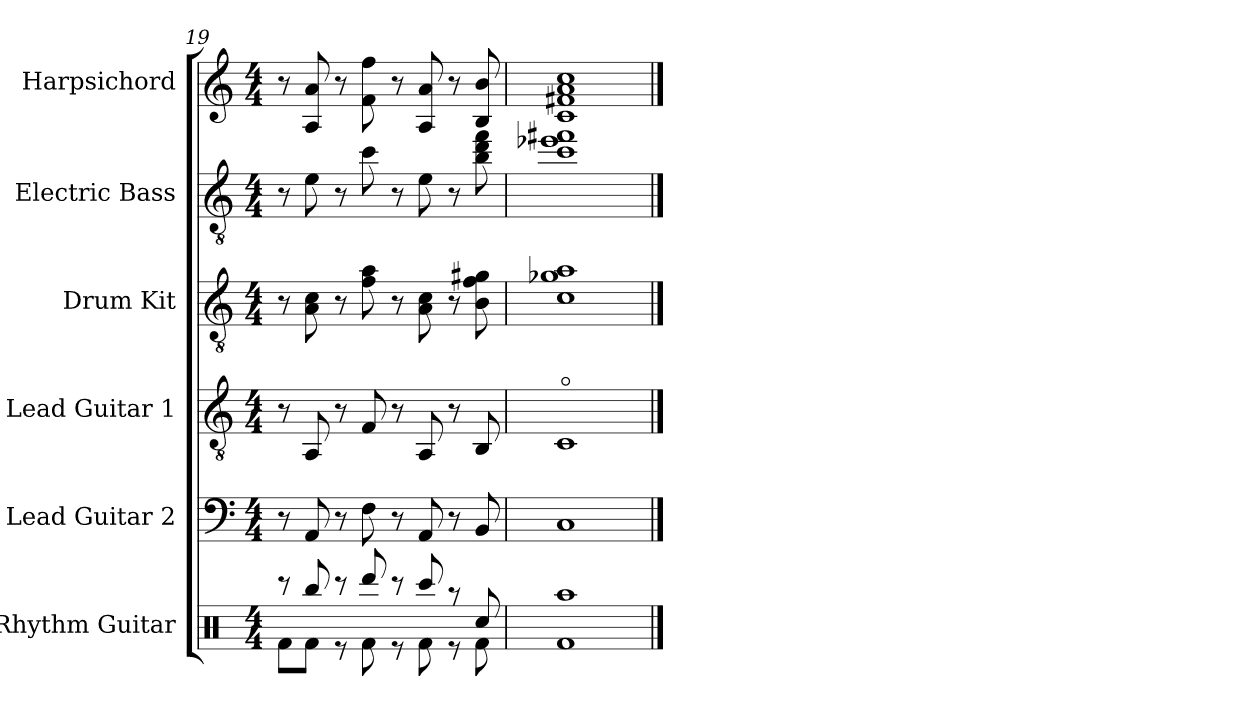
**kern	**kern	**kern	**kern	**kern	**kern
*part6	*part5	*part4	*part3	*part2	*part1
*staff6	*staff5	*staff4	*staff3	*staff2	*staff1
*I"Rhythm Guitar	*I"Lead Guitar 2	*I"Lead Guitar 1	*I"Drum Kit	*I"Electric Bass	*I"Harpsichord
*I'Rh. Guit.	*I'Ld. Guit. 2	*I'Ld. Guit. 1	*I'D. Kit	*I'El. B.	*I'Hch.
*clefX	*clefF4	*clefGv2	*clefGv2	*clefGv2	*clefG2
*	*ITrd7c12	*	*	*	*
*k[]	*k[]	*k[]	*k[]	*k[]	*k[]
*M4/4	*M4/4	*M4/4	*M4/4	*M4/4	*M4/4
=19	=19	=19	=19	=19	=19
*^	*	*	*	*	*
8r	8Rf\L	8r	8r	8r	8r	8r
8Rbb/	8Rf\J	8AAA/	8AA/	8A\ 8c\	8e\	8A/ 8a/
8r	8r	8r	8r	8r	8r	8r
8Rddd/	8Rf\	8FF\	8F/	8f\ 8a\	8cc\	8f\ 8ff\
8r	8r	8r	8r	8r	8r	8r
8Rccc/	8Rf\	8AAA/	8AA/	8A\ 8c\	8e\	8A/ 8a/
8r	8r	8r	8r	8r	8r	8r
8Rcc/	8Rf\	8BBB/	8BB/	8B\ 8f\ 8g#X\	8b\ 8dd\ 8ff\	8B/ 8b/
=20	=20	=20	=20	=20	=20	=20
1Raa	1Rf	1CC	1Co	1c 1g-X 1a	1cc 1ee-X 1ff#X	1c 1f#X 1a 1cc
*v	*v	*	*	*	*	*
==	==	==	==	==	==
*-	*-	*-	*-	*-	*-
